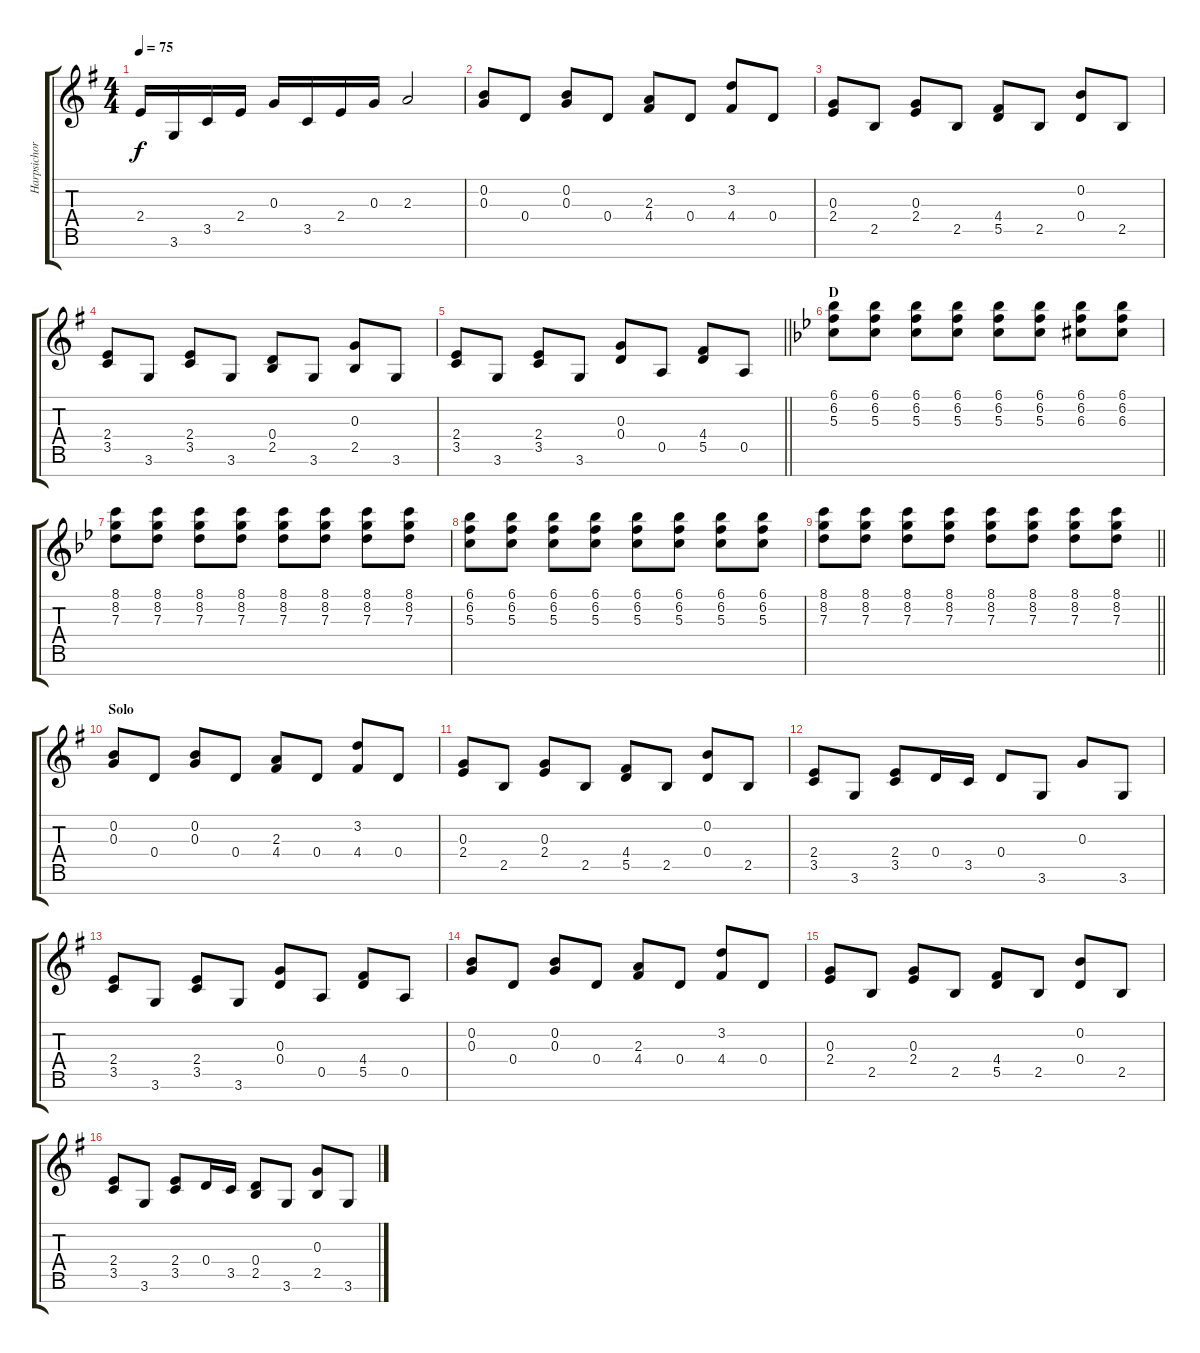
\track ("Harpsichord (Right Hand)" "Harpsichor") {instrument harpsichord}
\staff {score tabs}
\tuning (E5 B4 G4 D4 A3 E3 B2) {hide}
\ts (4 4)
\tempo 75
\clef g2
\ks g
2.4.16{dy f} 3.6.16 3.5.16 2.4.16 0.3.16 3.5.16 2.4.16 0.3.16 2.3.2 |
(0.2 0.3).8 0.4.8 (0.2 0.3).8 0.4.8 (2.3 4.4).8 0.4.8 (3.2 4.4).8 0.4.8 |
(0.3 2.4).8 2.5.8 (0.3 2.4).8 2.5.8 (4.4 5.5).8 2.5.8 (0.2 0.4).8 2.5.8 |
(2.4 3.5).8 3.6.8 (2.4 3.5).8 3.6.8 (0.4 2.5).8 3.6.8 (0.3 2.5).8 3.6.8 |
\barLineRight lightlight
(2.4 3.5).8 3.6.8 (2.4 3.5).8 3.6.8 (0.3 0.4).8 0.5.8 (4.4 5.5).8 0.5.8 |
\section ("" "D")
\ks bb
(6.1 6.2 5.3).8 (6.1 6.2 5.3).8 (6.1 6.2 5.3).8 (6.1 6.2 5.3).8 (6.1 6.2 5.3).8 (6.1 6.2 5.3).8 (6.1 6.2 6.3{acc #}).8 (6.1 6.2 6.3{acc #}).8 |
(8.1 8.2 7.3).8 (8.1 8.2 7.3).8 (8.1 8.2 7.3).8 (8.1 8.2 7.3).8 (8.1 8.2 7.3).8 (8.1 8.2 7.3).8 (8.1 8.2 7.3).8 (8.1 8.2 7.3).8 |
(6.1 6.2 5.3).8 (6.1 6.2 5.3).8 (6.1 6.2 5.3).8 (6.1 6.2 5.3).8 (6.1 6.2 5.3).8 (6.1 6.2 5.3).8 (6.1 6.2 5.3).8 (6.1 6.2 5.3).8 |
\barLineRight lightlight
(8.1 8.2 7.3).8 (8.1 8.2 7.3).8 (8.1 8.2 7.3).8 (8.1 8.2 7.3).8 (8.1 8.2 7.3).8 (8.1 8.2 7.3).8 (8.1 8.2 7.3).8 (8.1 8.2 7.3).8 |
\section ("" "Solo")
\ks g
(0.2 0.3).8 0.4.8 (0.2 0.3).8 0.4.8 (2.3 4.4).8 0.4.8 (3.2 4.4).8 0.4.8 |
(0.3 2.4).8 2.5.8 (0.3 2.4).8 2.5.8 (4.4 5.5).8 2.5.8 (0.2 0.4).8 2.5.8 |
(2.4 3.5).8 3.6.8 (2.4 3.5).8 0.4.16 3.5.16 0.4.8 3.6.8 0.3.8 3.6.8 |
(2.4 3.5).8 3.6.8 (2.4 3.5).8 3.6.8 (0.3 0.4).8 0.5.8 (4.4 5.5).8 0.5.8 |
(0.2 0.3).8 0.4.8 (0.2 0.3).8 0.4.8 (2.3 4.4).8 0.4.8 (3.2 4.4).8 0.4.8 |
(0.3 2.4).8 2.5.8 (0.3 2.4).8 2.5.8 (4.4 5.5).8 2.5.8 (0.2 0.4).8 2.5.8 |
(2.4 3.5).8 3.6.8 (2.4 3.5).8 0.4.16 3.5.16 (0.4 2.5).8 3.6.8 (0.3 2.5).8 3.6.8
